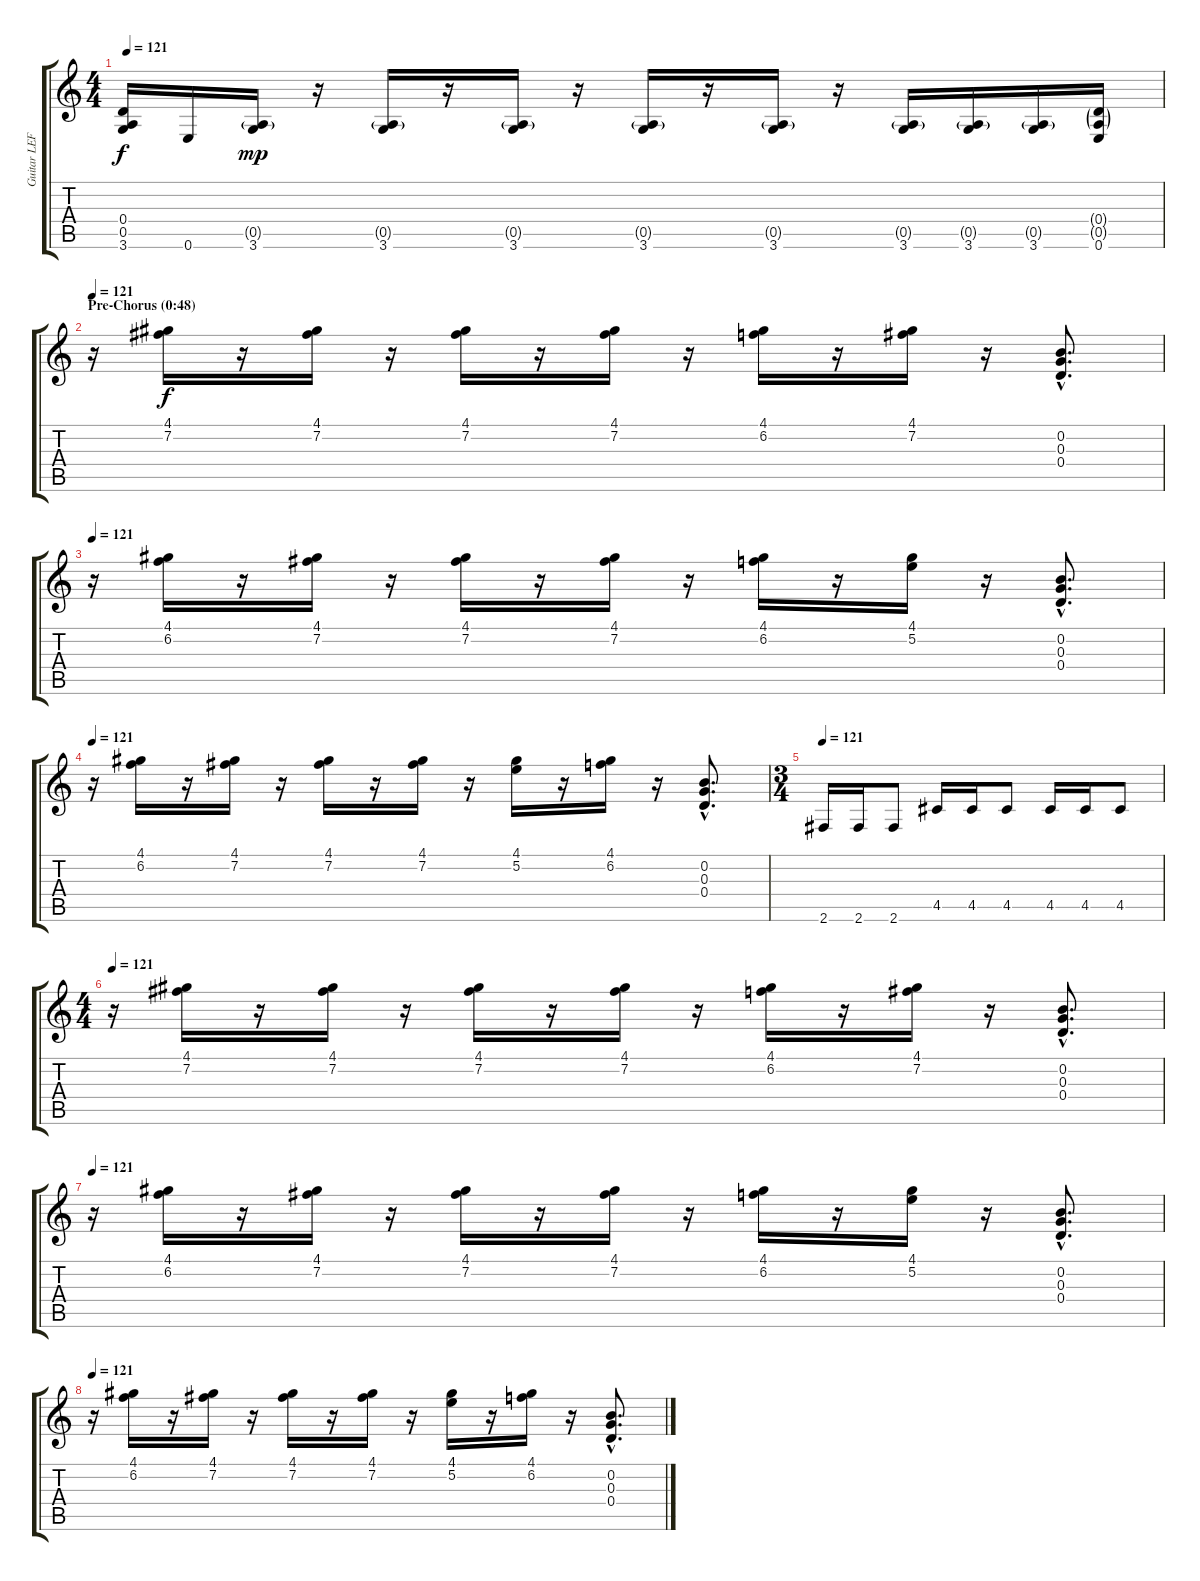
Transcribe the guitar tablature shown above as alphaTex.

\track ("Guitar LEFT" "Guitar LEF") {instrument distortionguitar}
\staff {score tabs}
\tuning (E4 B3 G3 D3 A2 E2) {hide}
\ts (4 4)
\tempo 121
\clef g2
\ks c
(0.4{t} 0.5{t} 3.6{t}).16{dy f} 0.6.16 (0.5{g} 3.6).16{dy mp} r.16 (0.5{g} 3.6).16 r.16 (0.5{g} 3.6).16 r.16 (0.5{g} 3.6).16 r.16 (0.5{g} 3.6).16 r.16 (0.5{g} 3.6).16 (0.5{g} 3.6).16 (0.5{g} 3.6).16 (0.4{g} 0.5{g} 0.6).16 |
\section ("" "Pre-Chorus (0:48)")
\tempo 121
r.16 (4.1 7.2).16{dy f} r.16 (4.1 7.2).16 r.16 (4.1 7.2).16 r.16 (4.1 7.2).16 r.16 (4.1 6.2).16 r.16 (4.1 7.2).16 r.16 (0.2{hac} 0.3{hac} 0.4{hac}).8{d} |
\tempo 121
r.16 (4.1 6.2).16 r.16 (4.1 7.2).16 r.16 (4.1 7.2).16 r.16 (4.1 7.2).16 r.16 (4.1 6.2).16 r.16 (4.1 5.2).16 r.16 (0.2{hac} 0.3{hac} 0.4{hac}).8{d} |
\tempo 121
r.16 (4.1 6.2).16 r.16 (4.1 7.2).16 r.16 (4.1 7.2).16 r.16 (4.1 7.2).16 r.16 (4.1 5.2).16 r.16 (4.1 6.2).16 r.16 (0.2{hac} 0.3{hac} 0.4{hac}).8{d} |
\ts (3 4)
\tempo 121
2.6.16 2.6.16 2.6.8 4.5.16 4.5.16 4.5.8 4.5.16 4.5.16 4.5.8 |
\ts (4 4)
\tempo 121
r.16 (4.1 7.2).16 r.16 (4.1 7.2).16 r.16 (4.1 7.2).16 r.16 (4.1 7.2).16 r.16 (4.1 6.2).16 r.16 (4.1 7.2).16 r.16 (0.2{hac} 0.3{hac} 0.4{hac}).8{d} |
\tempo 121
r.16 (4.1 6.2).16 r.16 (4.1 7.2).16 r.16 (4.1 7.2).16 r.16 (4.1 7.2).16 r.16 (4.1 6.2).16 r.16 (4.1 5.2).16 r.16 (0.2{hac} 0.3{hac} 0.4{hac}).8{d} |
\tempo 121
r.16 (4.1 6.2).16 r.16 (4.1 7.2).16 r.16 (4.1 7.2).16 r.16 (4.1 7.2).16 r.16 (4.1 5.2).16 r.16 (4.1 6.2).16 r.16 (0.2{hac} 0.3{hac} 0.4{hac}).8{d}
